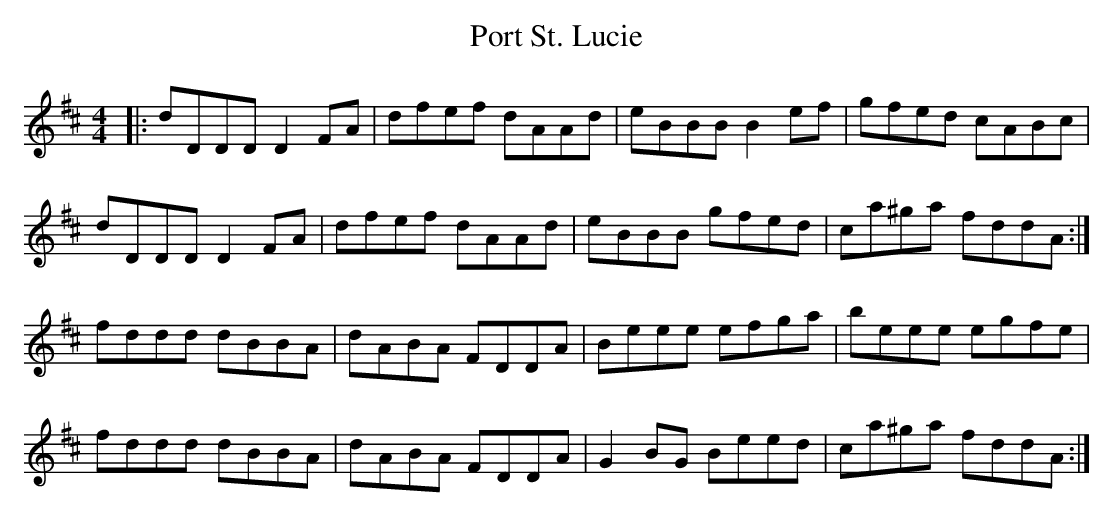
X:1
T: Port St. Lucie
M: 4/4
L: 1/8
K: Dmaj
|:dDDDD2FA|dfef dAAd|eBBBB2ef|gfed cABc|
dDDDD2FA|dfef dAAd|eBBB gfed|ca^ga fddA:|
fddd dBBA|dABA FDDA|Beee efga|beee egfe|
fddd dBBA|dABA FDDA|G2BG Beed|ca^ga fddA:|
